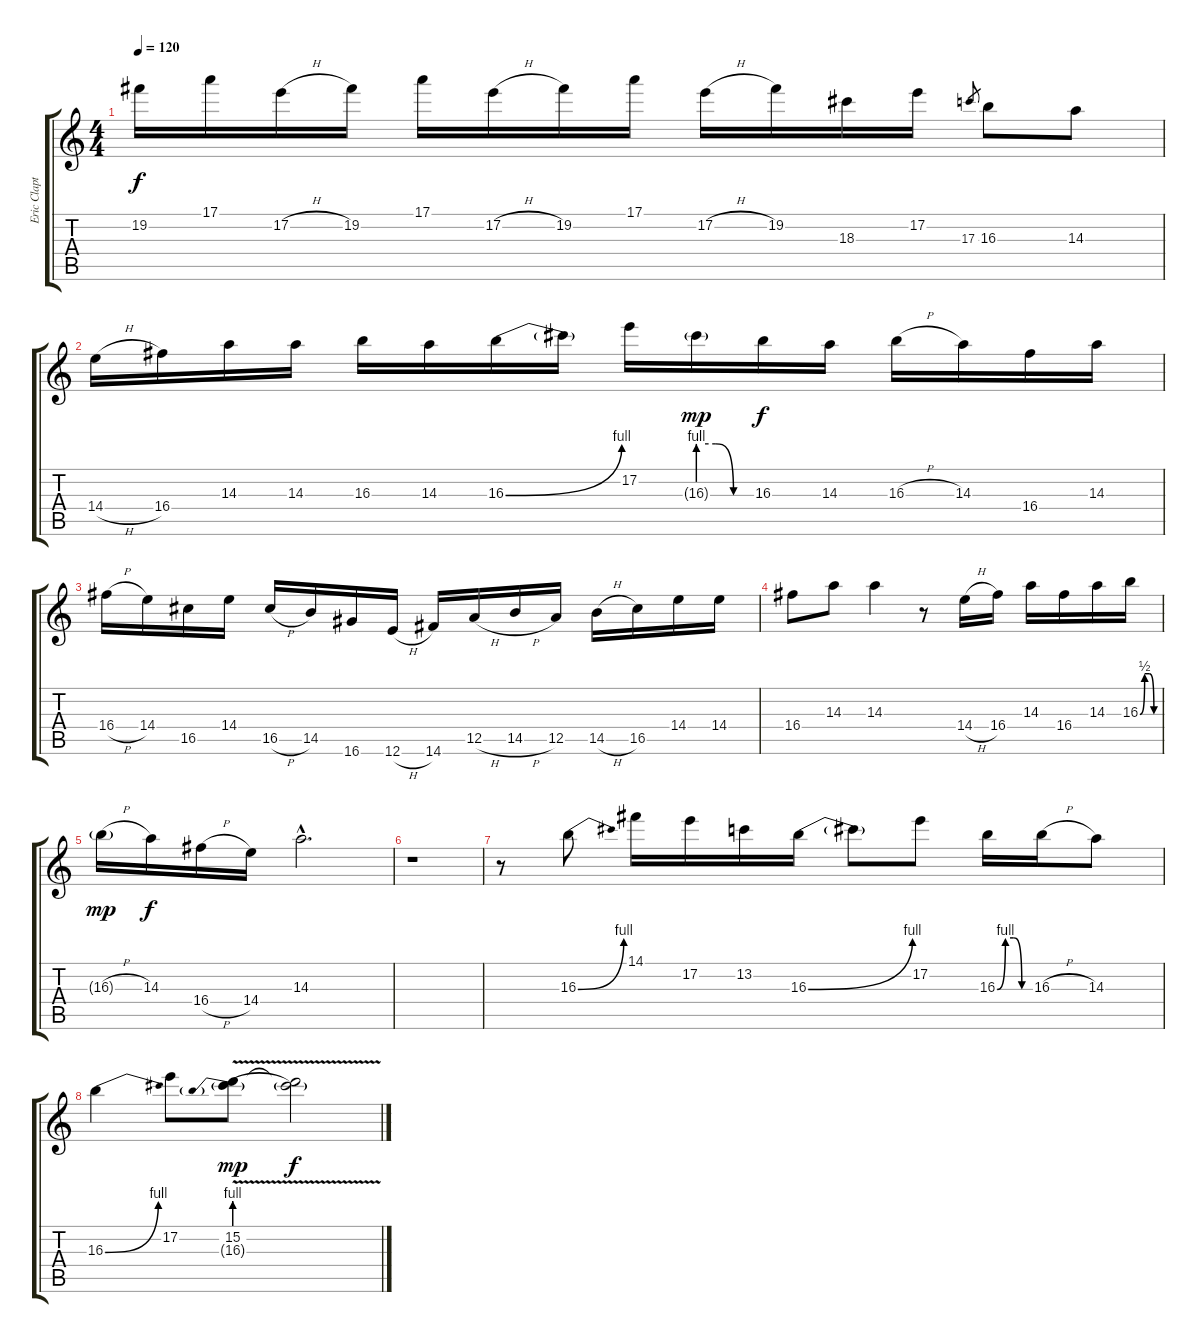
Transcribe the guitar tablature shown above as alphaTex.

\track ("Eric Clapton" "Eric Clapt") {instrument electricguitarclean}
\staff {score tabs}
\tuning (E4 B3 G3 D3 A2 E2) {hide}
\ts (4 4)
\tempo 120
\clef g2
\ks c
19.2.16{dy f} 17.1.16 17.2{h}.16 19.2.16 17.1.16 17.2{h}.16 19.2.16 17.1.16 17.2{h}.16 19.2.16 18.3.16 17.2.16 17.3.8{gr} 16.3.8 14.3.8 |
14.4{h}.16 16.4.16 14.3.16 14.3.16 16.3.16 14.3.16 16.3{be (bend 0 0 60 4)}.16 16.3{t}.16 17.2.16 16.3{be (custom 0 4 20 4 40 0 60 0) g}.16{dy mp} 16.3.16{dy f} 14.3.16 16.3{h}.16 14.3.16 16.4.16 14.3.16 |
16.4{h}.16 14.4.16 16.5.16 14.4.16 16.5{h}.16 14.5.16 16.6.16 12.6{h}.16 14.6.16 12.5{h}.16 14.5{h}.16 12.5.16 14.5{h}.16 16.5.16 14.4.16 14.4.16 |
16.4.8 14.3.8 14.3.4 r.8 14.4{h}.16 16.4.16 14.3.16 16.4.16 14.3.16 16.3{be (custom 0 0 15 2 30 2 45 0 60 0)}.16 |
16.3{h g}.16{dy mp} 14.3.16{dy f} 16.4{h}.16 14.4.16 14.3{hac}.2{d} |
r.1 |
r.8 16.3{be (bend 0 0 60 4)}.8 14.1.16 17.2.16 13.2.16 16.3{be (bend 0 0 60 4)}.16 16.3{t}.8 17.2.8 16.3{be (custom 0 0 15 4 30 4 45 0 60 0)}.16 16.3{h}.16 14.3.8 |
16.3{be (bend 0 0 60 4)}.4 17.2.8 (15.2{v} 16.3{be (prebend 0 4 60 4) v g}).8{dy mp} (15.2{t} 16.3{t}).2{dy f}
